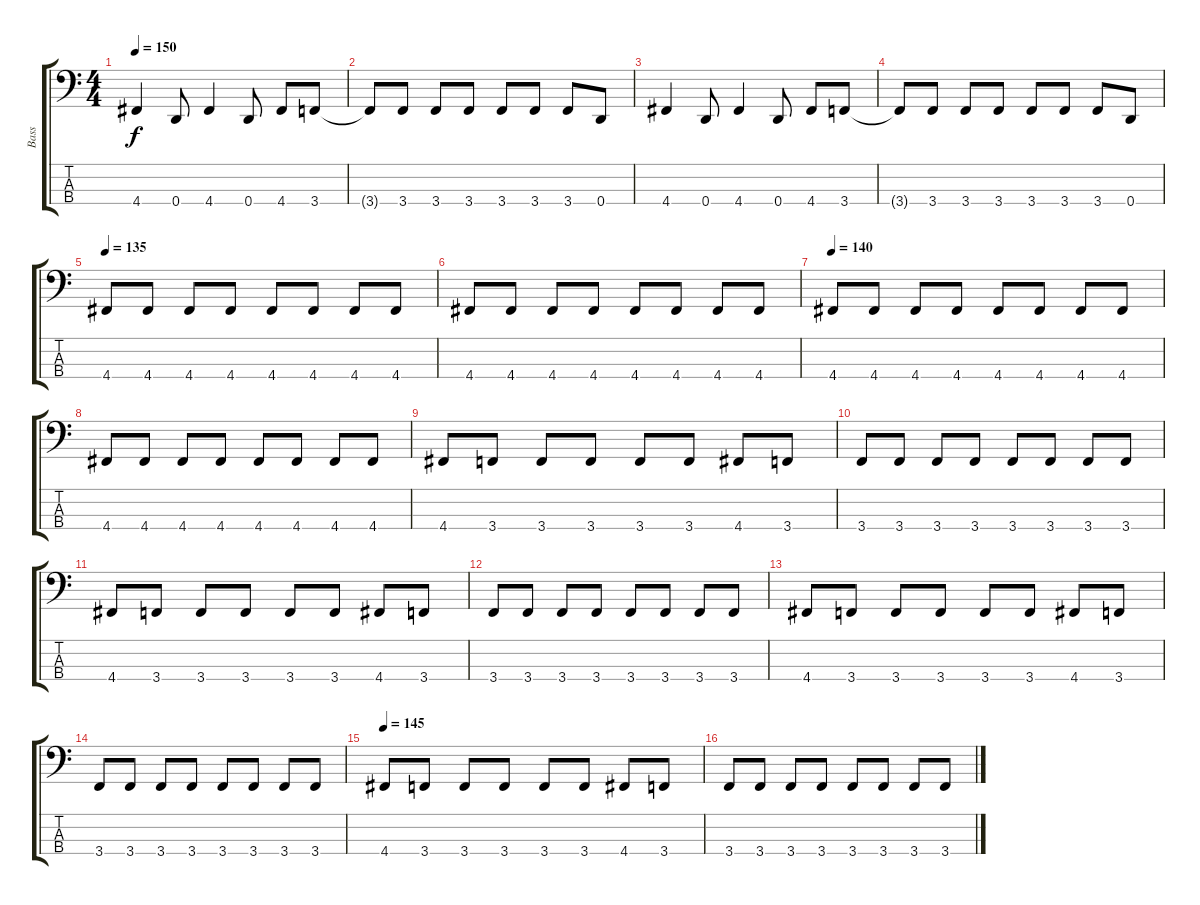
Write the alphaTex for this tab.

\track ("Bass" "Bass") {instrument electricbasspick}
\staff {score tabs}
\tuning (G2 D2 A1 D1) {hide}
\ts (4 4)
\tempo 150
\clef f4
\ks c
4.4.4{dy f} 0.4.8 4.4.4 0.4.8 4.4.8 3.4.8 |
3.4{t}.8 3.4.8 3.4.8 3.4.8 3.4.8 3.4.8 3.4.8 0.4.8 |
4.4.4 0.4.8 4.4.4 0.4.8 4.4.8 3.4.8 |
3.4{t}.8 3.4.8 3.4.8 3.4.8 3.4.8 3.4.8 3.4.8 0.4.8 |
\tempo 135
4.4.8 4.4.8 4.4.8 4.4.8 4.4.8 4.4.8 4.4.8 4.4.8 |
4.4.8 4.4.8 4.4.8 4.4.8 4.4.8 4.4.8 4.4.8 4.4.8 |
\tempo 140
4.4.8 4.4.8 4.4.8 4.4.8 4.4.8 4.4.8 4.4.8 4.4.8 |
4.4.8 4.4.8 4.4.8 4.4.8 4.4.8 4.4.8 4.4.8 4.4.8 |
4.4.8 3.4.8 3.4.8 3.4.8 3.4.8 3.4.8 4.4.8 3.4.8 |
3.4.8 3.4.8 3.4.8 3.4.8 3.4.8 3.4.8 3.4.8 3.4.8 |
4.4.8 3.4.8 3.4.8 3.4.8 3.4.8 3.4.8 4.4.8 3.4.8 |
3.4.8 3.4.8 3.4.8 3.4.8 3.4.8 3.4.8 3.4.8 3.4.8 |
4.4.8 3.4.8 3.4.8 3.4.8 3.4.8 3.4.8 4.4.8 3.4.8 |
3.4.8 3.4.8 3.4.8 3.4.8 3.4.8 3.4.8 3.4.8 3.4.8 |
\tempo 145
4.4.8 3.4.8 3.4.8 3.4.8 3.4.8 3.4.8 4.4.8 3.4.8 |
3.4.8 3.4.8 3.4.8 3.4.8 3.4.8 3.4.8 3.4.8 3.4.8
